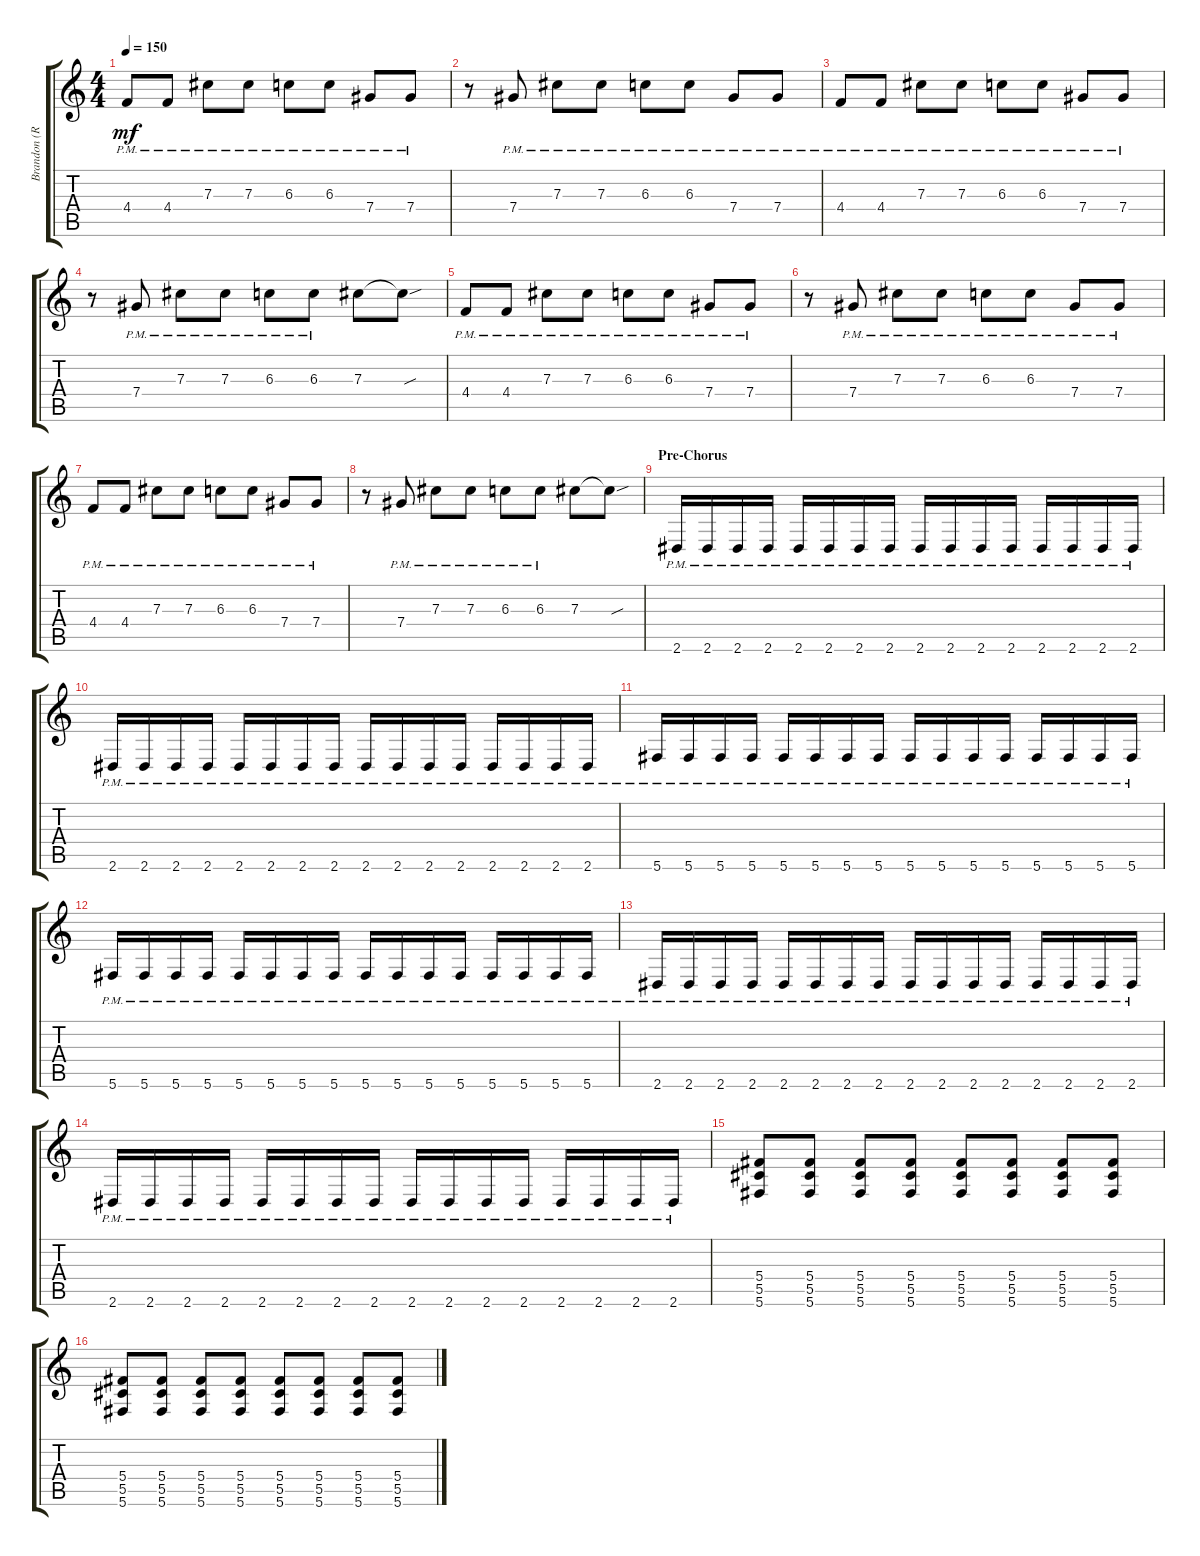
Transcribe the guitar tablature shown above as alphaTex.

\track ("Brandon (Rhythm)" "Brandon (R") {instrument distortionguitar}
\staff {score tabs}
\tuning (Eb4 Bb3 Gb3 Db3 Ab2 Db2) {hide}
\ts (4 4)
\tempo 150
\clef g2
\ks c
4.4{pm}.8{dy mf} 4.4{pm}.8 7.3{pm}.8 7.3{pm}.8 6.3{pm}.8 6.3{pm}.8 7.4{pm}.8 7.4{pm}.8 |
r.8 7.4{pm}.8 7.3{pm}.8 7.3{pm}.8 6.3{pm}.8 6.3{pm}.8 7.4{pm}.8 7.4{pm}.8 |
4.4{pm}.8 4.4{pm}.8 7.3{pm}.8 7.3{pm}.8 6.3{pm}.8 6.3{pm}.8 7.4{pm}.8 7.4{pm}.8 |
r.8 7.4{pm}.8 7.3{pm}.8 7.3{pm}.8 6.3{pm}.8 6.3{pm}.8 7.3.8 7.3{sou t}.8 |
4.4{pm}.8 4.4{pm}.8 7.3{pm}.8 7.3{pm}.8 6.3{pm}.8 6.3{pm}.8 7.4{pm}.8 7.4{pm}.8 |
r.8 7.4{pm}.8 7.3{pm}.8 7.3{pm}.8 6.3{pm}.8 6.3{pm}.8 7.4{pm}.8 7.4{pm}.8 |
4.4{pm}.8 4.4{pm}.8 7.3{pm}.8 7.3{pm}.8 6.3{pm}.8 6.3{pm}.8 7.4{pm}.8 7.4{pm}.8 |
r.8 7.4{pm}.8 7.3{pm}.8 7.3{pm}.8 6.3{pm}.8 6.3{pm}.8 7.3.8 7.3{sou t}.8 |
\section ("" "Pre-Chorus")
2.6{pm}.16 2.6{pm}.16 2.6{pm}.16 2.6{pm}.16 2.6{pm}.16 2.6{pm}.16 2.6{pm}.16 2.6{pm}.16 2.6{pm}.16 2.6{pm}.16 2.6{pm}.16 2.6{pm}.16 2.6{pm}.16 2.6{pm}.16 2.6{pm}.16 2.6{pm}.16 |
2.6{pm}.16 2.6{pm}.16 2.6{pm}.16 2.6{pm}.16 2.6{pm}.16 2.6{pm}.16 2.6{pm}.16 2.6{pm}.16 2.6{pm}.16 2.6{pm}.16 2.6{pm}.16 2.6{pm}.16 2.6{pm}.16 2.6{pm}.16 2.6{pm}.16 2.6{pm}.16 |
5.6{pm}.16 5.6{pm}.16 5.6{pm}.16 5.6{pm}.16 5.6{pm}.16 5.6{pm}.16 5.6{pm}.16 5.6{pm}.16 5.6{pm}.16 5.6{pm}.16 5.6{pm}.16 5.6{pm}.16 5.6{pm}.16 5.6{pm}.16 5.6{pm}.16 5.6{pm}.16 |
5.6{pm}.16 5.6{pm}.16 5.6{pm}.16 5.6{pm}.16 5.6{pm}.16 5.6{pm}.16 5.6{pm}.16 5.6{pm}.16 5.6{pm}.16 5.6{pm}.16 5.6{pm}.16 5.6{pm}.16 5.6{pm}.16 5.6{pm}.16 5.6{pm}.16 5.6{pm}.16 |
2.6{pm}.16 2.6{pm}.16 2.6{pm}.16 2.6{pm}.16 2.6{pm}.16 2.6{pm}.16 2.6{pm}.16 2.6{pm}.16 2.6{pm}.16 2.6{pm}.16 2.6{pm}.16 2.6{pm}.16 2.6{pm}.16 2.6{pm}.16 2.6{pm}.16 2.6{pm}.16 |
2.6{pm}.16 2.6{pm}.16 2.6{pm}.16 2.6{pm}.16 2.6{pm}.16 2.6{pm}.16 2.6{pm}.16 2.6{pm}.16 2.6{pm}.16 2.6{pm}.16 2.6{pm}.16 2.6{pm}.16 2.6{pm}.16 2.6{pm}.16 2.6{pm}.16 2.6{pm}.16 |
(5.4 5.5 5.6).8 (5.4 5.5 5.6).8 (5.4 5.5 5.6).8 (5.4 5.5 5.6).8 (5.4 5.5 5.6).8 (5.4 5.5 5.6).8 (5.4 5.5 5.6).8 (5.4 5.5 5.6).8 |
(5.4 5.5 5.6).8 (5.4 5.5 5.6).8 (5.4 5.5 5.6).8 (5.4 5.5 5.6).8 (5.4 5.5 5.6).8 (5.4 5.5 5.6).8 (5.4 5.5 5.6).8 (5.4 5.5 5.6).8
